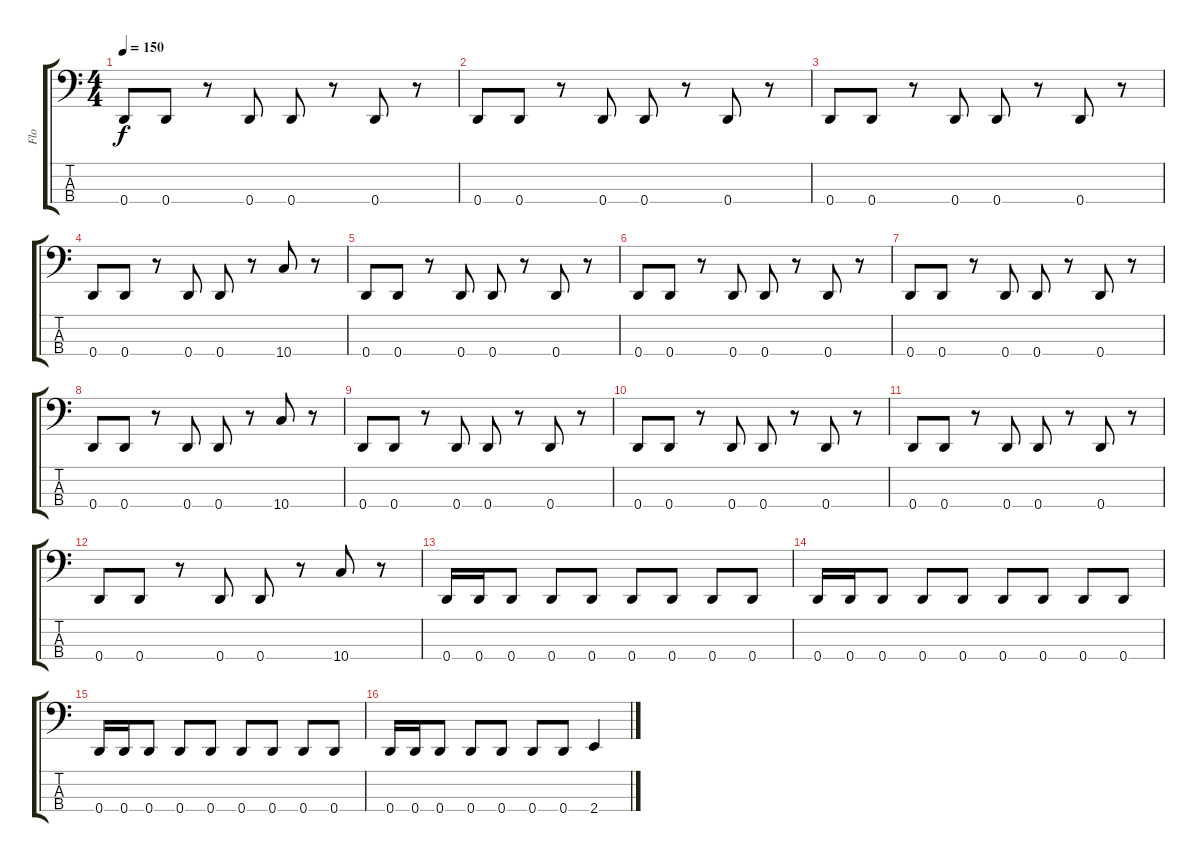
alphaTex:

\track ("Flo" "Flo") {instrument slapbass2}
\staff {score tabs}
\tuning (G2 D2 A1 D1) {hide}
\ts (4 4)
\tempo 150
\clef f4
\ks c
0.4.8{dy f} 0.4.8 r.8 0.4.8 0.4.8 r.8 0.4.8 r.8 |
0.4.8 0.4.8 r.8 0.4.8 0.4.8 r.8 0.4.8 r.8 |
0.4.8 0.4.8 r.8 0.4.8 0.4.8 r.8 0.4.8 r.8 |
0.4.8 0.4.8 r.8 0.4.8 0.4.8 r.8 10.4.8 r.8 |
0.4.8 0.4.8 r.8 0.4.8 0.4.8 r.8 0.4.8 r.8 |
0.4.8 0.4.8 r.8 0.4.8 0.4.8 r.8 0.4.8 r.8 |
0.4.8 0.4.8 r.8 0.4.8 0.4.8 r.8 0.4.8 r.8 |
0.4.8 0.4.8 r.8 0.4.8 0.4.8 r.8 10.4.8 r.8 |
0.4.8 0.4.8 r.8 0.4.8 0.4.8 r.8 0.4.8 r.8 |
0.4.8 0.4.8 r.8 0.4.8 0.4.8 r.8 0.4.8 r.8 |
0.4.8 0.4.8 r.8 0.4.8 0.4.8 r.8 0.4.8 r.8 |
0.4.8 0.4.8 r.8 0.4.8 0.4.8 r.8 10.4.8 r.8 |
0.4.16 0.4.16 0.4.8 0.4.8 0.4.8 0.4.8 0.4.8 0.4.8 0.4.8 |
0.4.16 0.4.16 0.4.8 0.4.8 0.4.8 0.4.8 0.4.8 0.4.8 0.4.8 |
0.4.16 0.4.16 0.4.8 0.4.8 0.4.8 0.4.8 0.4.8 0.4.8 0.4.8 |
0.4.16 0.4.16 0.4.8 0.4.8 0.4.8 0.4.8 0.4.8 2.4.4
